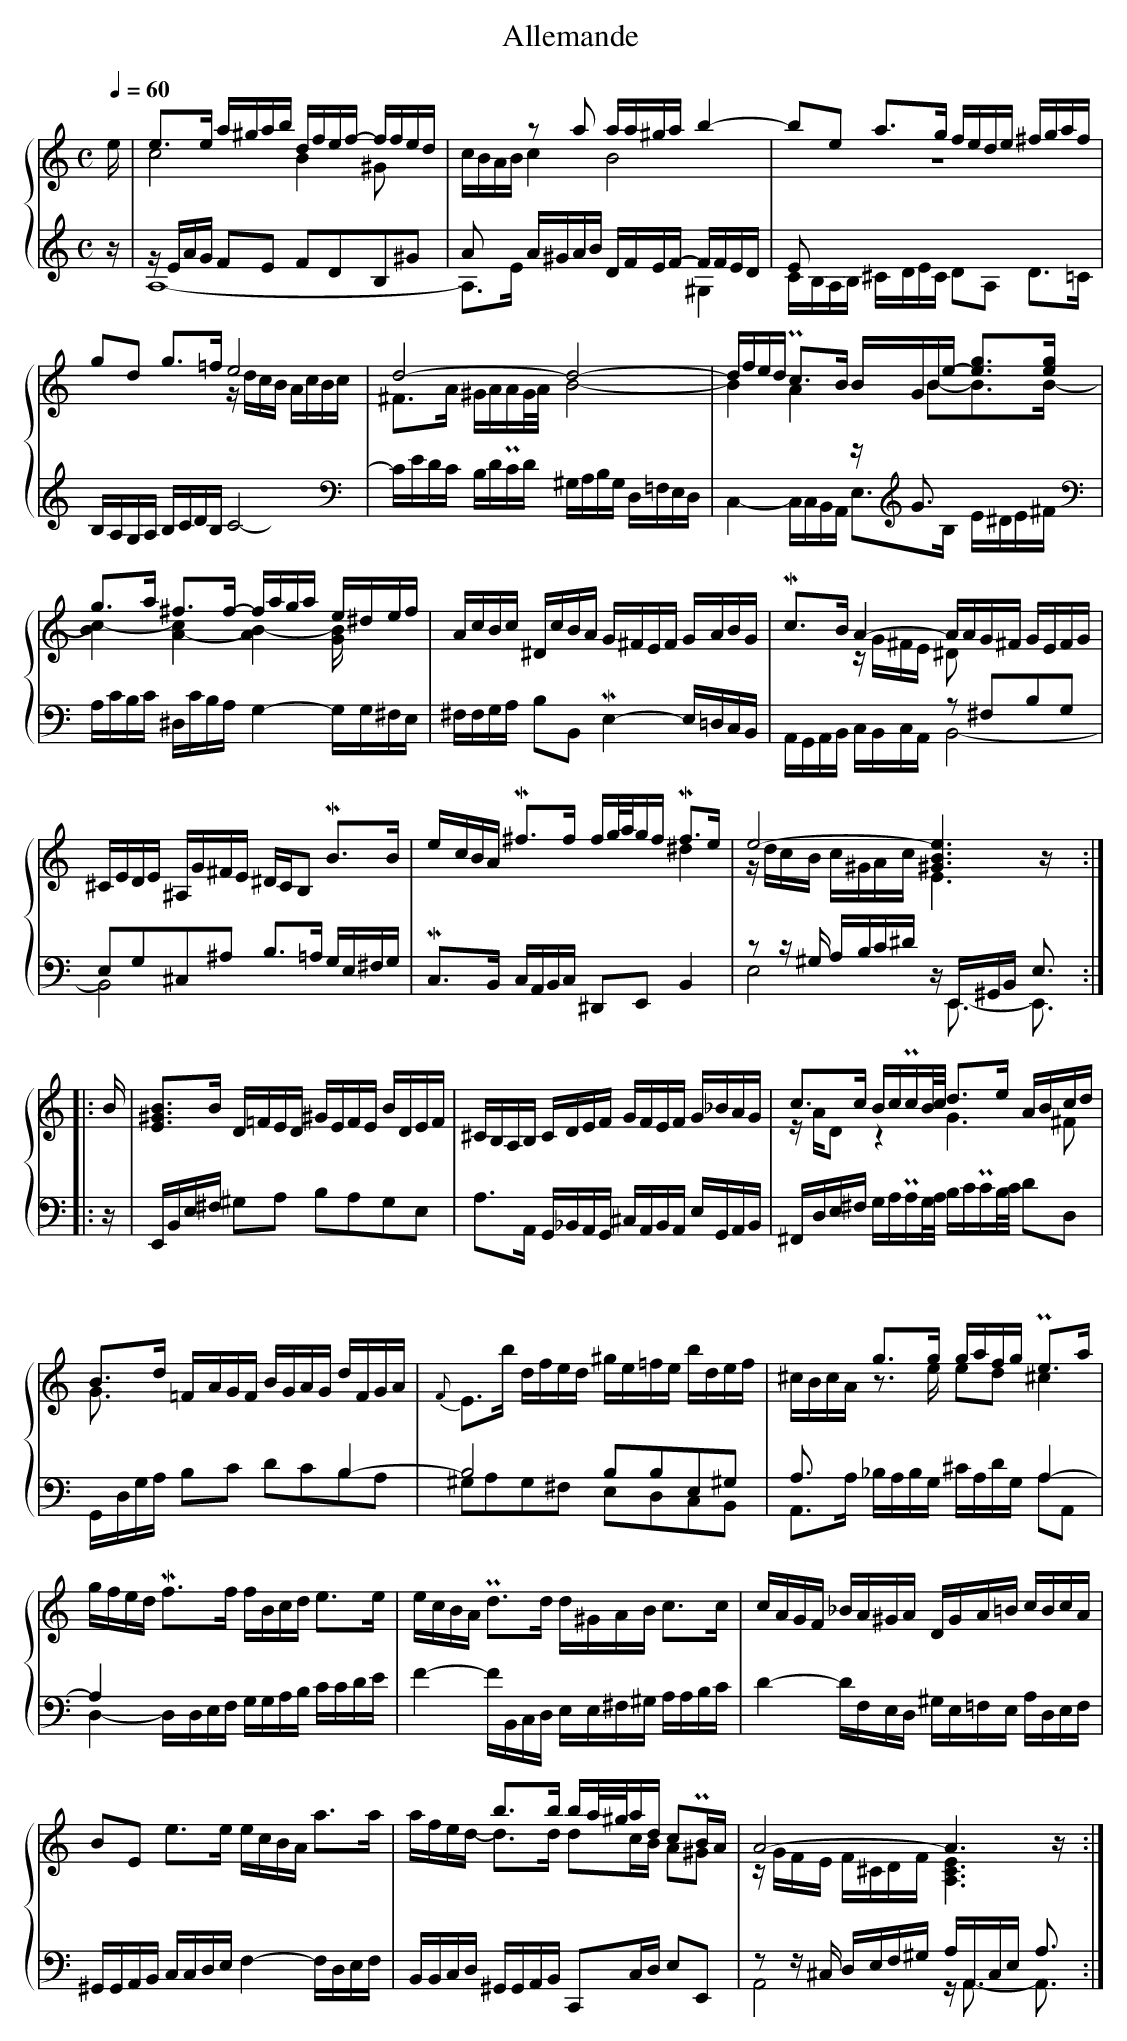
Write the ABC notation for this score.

X:1
T:Allemande
Q:1/4=60
M:3/4
L:1/8
%%staves {(1 2) (3 4)}
K:Am
V:1
M:C
e/|e3/e/ a/^g/a/b/ d/f/e/f/- f/f/e/d/|x2 za a/a/^g/a/ b2-|be a3/g/ f/e/d/e/ ^f/g/a/f/|
V:2
M:C
x/|c4B2^Gx|c/B/A/B/c2B4|z8|
V:3
M:C
x/|z/E/A/G/ FE FDB,^G|Ax A/^G/A/B/ D/F/E/F/- F/F/E/D/|Ex x6|
V:4
M:C
z/|A,8-|A,3/E/ x4 ^G,2|C/B,/A,/B,/ ^C/D/E/C/ DA, D3/=C/|
V:1
gd g3/=f/ e4|d4-d4-|d/f/e/d/ Pc3/B/ B/G/B/e/- [e3/g3/][e/g/]|
V:2
x4z/d/c/B/ A/c/B/c/|^F3/A/ ^G/A/PA/G//A// B4-|B2A2xB-B3/B/-|
V:3
x8|x8|x4 z/G3/x2|
V:4
B,/A,/G,/A,/ B,/C/D/B,/ C4-|C/E/D/C/ B,/D/C/D/ ^G,/A,/B,/G,/ D,/=F,/E,/D,/|\
C,2- C,/C,/B,,/A,,/ E,3/B,/ E/^D/E/^F/|
V:1
g3/a/ ^f3/f/- f/a/g/a/ e/^d/e/f/|A/c/B/c/ ^D/c/B/A/ G/^F/E/F/ G/A/B/G/|\
Mc3/B/ A2- A/A/G/^F/ G/E/F/G/|
V:2
[B2c2-] [A2-c2] [A2B2-] [G/B/]x3/|x8|x2z/G/^F/E/ ^Dx x2|
V:3
x8|x8|x4 z^F,B,G,|
V:4
A,/C/B,/C/ ^D,/C/B,/A,/ G,2- G,/G,/^F,/E,/|^F,/F,/G,/A,/ B,B,, ME,2- E,/=D,/C,/B,,/|\
A,,/G,,/A,,/B,,/ C,/B,,/C,/A,,/ B,,4-|
V:1
^C/E/D/E/ ^A,/G/^F/E/ ^D/C/B, MB3/B/|e/c/B/A/ M^f3/f/ f/g//a//g/f/ Mf3/e/|e4- [^G3B3e3]z/:|
V:2
x8|x6 ^d2|z/d/c/B/ c/^G/A/c/ E3x/:|
V:3
E,G,^C,^A, B,3/=A,/ G,/E,/^F,/G,/|x8|zz/^G,/ A,/B,/C/^D/ x/E,,/^G,,/B,,/ E,3/:|
V:4
B,,4x4|MC,3/B,,/ C,/A,,/B,,/C,/ ^D,,E,, B,,2|E,4 z/E,,3/- E,,3/:|
V:1
|:B/|[E3/^G3/B3/]B/ D/=F/E/D/ ^G/E/F/E/ B/D/E/F/|^C/B,/A,/B,/ C/D/E/F/ G/F/E/F/ G/_B/A/G/|\
c3/c/ B/c/Pc/B//c// d3/e/ A/B/c/d/|
V:2
|:x/|x8|x8|z/A/D z2 G3 ^F|
V:3
|:x/|x8|x8|x8|
V:4
|:z/|E,,/B,,/E,/^F,/ ^G,A, B,A,G,E,|\
A,3/A,,/ G,,/_B,,/A,,/G,,/ ^C,/A,,/B,,/A,,/ E,/G,,/A,,/B,,/|\
^F,,/D,/E,/^F,/ G,/A,/PA,/G,//A,// B,/C/PC/B,//C// DD,|
V:1
B3/d/ =F/A/G/F/ B/G/A/G/ d/F/G/A/|{F}E3/b/ d/f/e/d/ ^g/e/=f/e/ b/d/e/f/|\
x2 g3/g/ g/a/f/g/ Pe3/a/|
V:2
G3/x/x6|x8|^c/B/c/A/ z3/e/ ed ^c2|
V:3
x6B,2-|B,4 B,B,E,^G,|A,3/x/ x4 A,2-|
V:4
G,,/D,/G,/A,/ B,C DCB,A,|^G,A,G,^F, E,D,C,B,,|A,,3/A,/ _B,/A,/B,/G,/ ^C/A,/D/G,/ A,A,,|
V:1
g/f/e/d/ Mf3/f/ f/B/c/d/ e3/e/|e/c/B/A/ Pd3/d/ d/^G/A/B/ c3/c/|\
c/A/G/F/ _B/A/^G/A/ D/G/A/=B/ c/B/c/A/|
V:2
x8|x8|x8|
V:3
A,2x6|x8|x8|
V:4
D,2- D,/D,/E,/F,/ G,/G,/A,/B,/ C/C/D/E/|\
F2- F/B,,/C,/D,/ E,/E,/^F,/^G,/ A,/A,/B,/C/|D2-D/F,/E,/D,/ ^G,/E,/=F,/E,/ A,/D,/E,/F,/|
V:1
BE e3/e/ e/c/B/A/ a3/a/|x2b3/b/ b/a//^g//a/d/ cPB/A/|A4-A3z/:|$
V:2
x8|a/f/e/d/- d3/d/ dc/B/ A^G|z/G/F/E/ F/^C/D/F/ [A,3C3E3]x/:|
V:3
x8|x8|zz/^C,/ D,/E,/F,/^G,/ A,/A,,/C,/E,/ A,3/:|
V:4
^G,,/G,,/A,,/B,,/ C,/C,/D,/E,/ F,2- F,/D,/E,/F,/|\
B,,/B,,/C,/D,/ ^G,,/G,,/A,,/B,,/ C,,C,/D,/ E,E,,|A,,4 z/A,,3/- A,,3/:|
